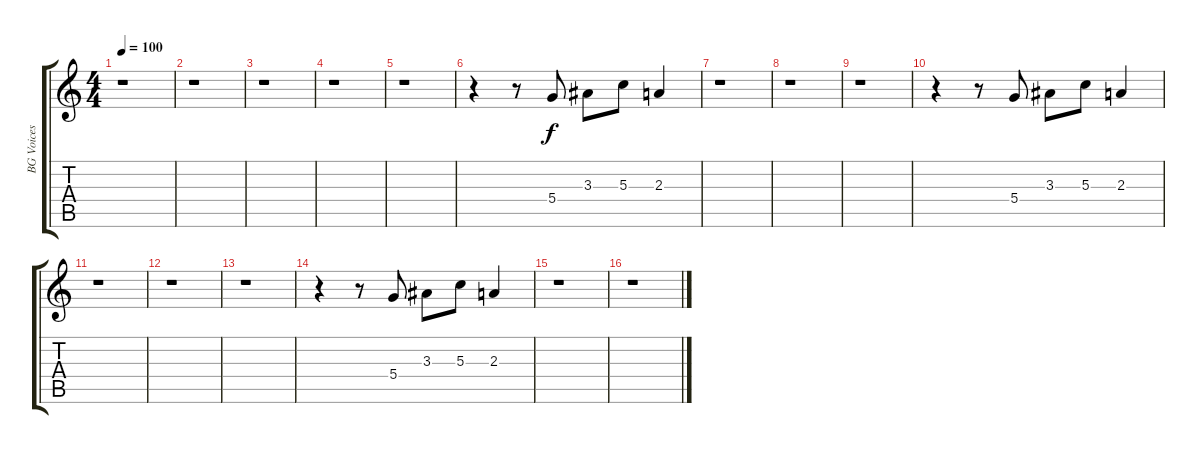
\track ("BG Voices" "BG Voices") {instrument acousticguitarnylon}
\staff {score tabs}
\tuning (E4 B3 G3 D3 A2 E2) {hide}
\ts (4 4)
\tempo 100
\clef g2
\ks c
r.1{dy f} |
r.1 |
r.1 |
r.1 |
r.1 |
r.4 r.8 5.4.8 3.3.8 5.3.8 2.3.4 |
r.1 |
r.1 |
r.1 |
r.4 r.8 5.4.8 3.3.8 5.3.8 2.3.4 |
r.1 |
r.1 |
r.1 |
r.4 r.8 5.4.8 3.3.8 5.3.8 2.3.4 |
r.1 |
r.1
